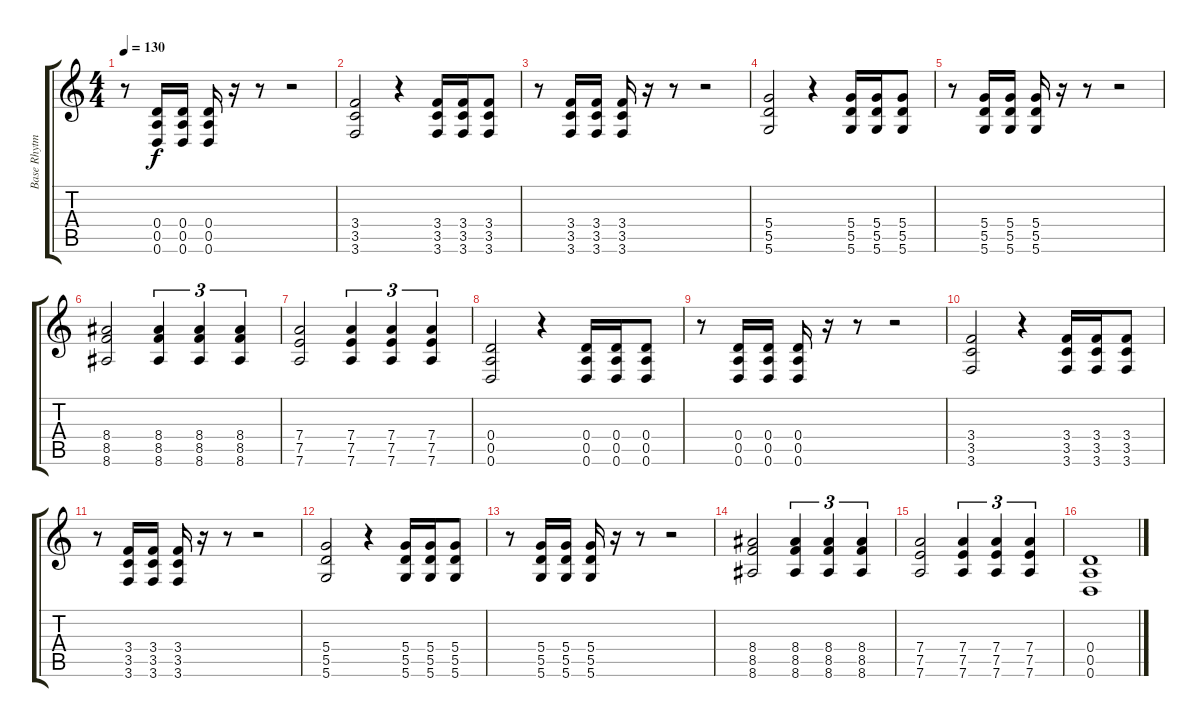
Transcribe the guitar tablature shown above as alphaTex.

\track ("Base Rhytm" "Base Rhytm") {instrument distortionguitar}
\staff {score tabs}
\tuning (E4 B3 G3 D3 A2 D2) {hide}
\ts (4 4)
\tempo 130
\clef g2
\ks c
r.8{dy f} (0.4 0.5 0.6).16 (0.4 0.5 0.6).16 (0.4 0.5 0.6).16 r.16 r.8 r.2 |
(3.4 3.5 3.6).2 r.4 (3.4 3.5 3.6).16 (3.4 3.5 3.6).16 (3.4 3.5 3.6).8 |
r.8 (3.4 3.5 3.6).16 (3.4 3.5 3.6).16 (3.4 3.5 3.6).16 r.16 r.8 r.2 |
(5.4 5.5 5.6).2 r.4 (5.4 5.5 5.6).16 (5.4 5.5 5.6).16 (5.4 5.5 5.6).8 |
r.8 (5.4 5.5 5.6).16 (5.4 5.5 5.6).16 (5.4 5.5 5.6).16 r.16 r.8 r.2 |
(8.4 8.5 8.6).2 (8.4 8.5 8.6).4{tu (3 2)} (8.4 8.5 8.6).4{tu (3 2)} (8.4 8.5 8.6).4{tu (3 2)} |
(7.4 7.5 7.6).2 (7.4 7.5 7.6).4{tu (3 2)} (7.4 7.5 7.6).4{tu (3 2)} (7.4 7.5 7.6).4{tu (3 2)} |
(0.4 0.5 0.6).2 r.4 (0.4 0.5 0.6).16 (0.4 0.5 0.6).16 (0.4 0.5 0.6).8 |
r.8 (0.4 0.5 0.6).16 (0.4 0.5 0.6).16 (0.4 0.5 0.6).16 r.16 r.8 r.2 |
(3.4 3.5 3.6).2 r.4 (3.4 3.5 3.6).16 (3.4 3.5 3.6).16 (3.4 3.5 3.6).8 |
r.8 (3.4 3.5 3.6).16 (3.4 3.5 3.6).16 (3.4 3.5 3.6).16 r.16 r.8 r.2 |
(5.4 5.5 5.6).2 r.4 (5.4 5.5 5.6).16 (5.4 5.5 5.6).16 (5.4 5.5 5.6).8 |
r.8 (5.4 5.5 5.6).16 (5.4 5.5 5.6).16 (5.4 5.5 5.6).16 r.16 r.8 r.2 |
(8.4 8.5 8.6).2 (8.4 8.5 8.6).4{tu (3 2)} (8.4 8.5 8.6).4{tu (3 2)} (8.4 8.5 8.6).4{tu (3 2)} |
(7.4 7.5 7.6).2 (7.4 7.5 7.6).4{tu (3 2)} (7.4 7.5 7.6).4{tu (3 2)} (7.4 7.5 7.6).4{tu (3 2)} |
(0.4 0.5 0.6).1
